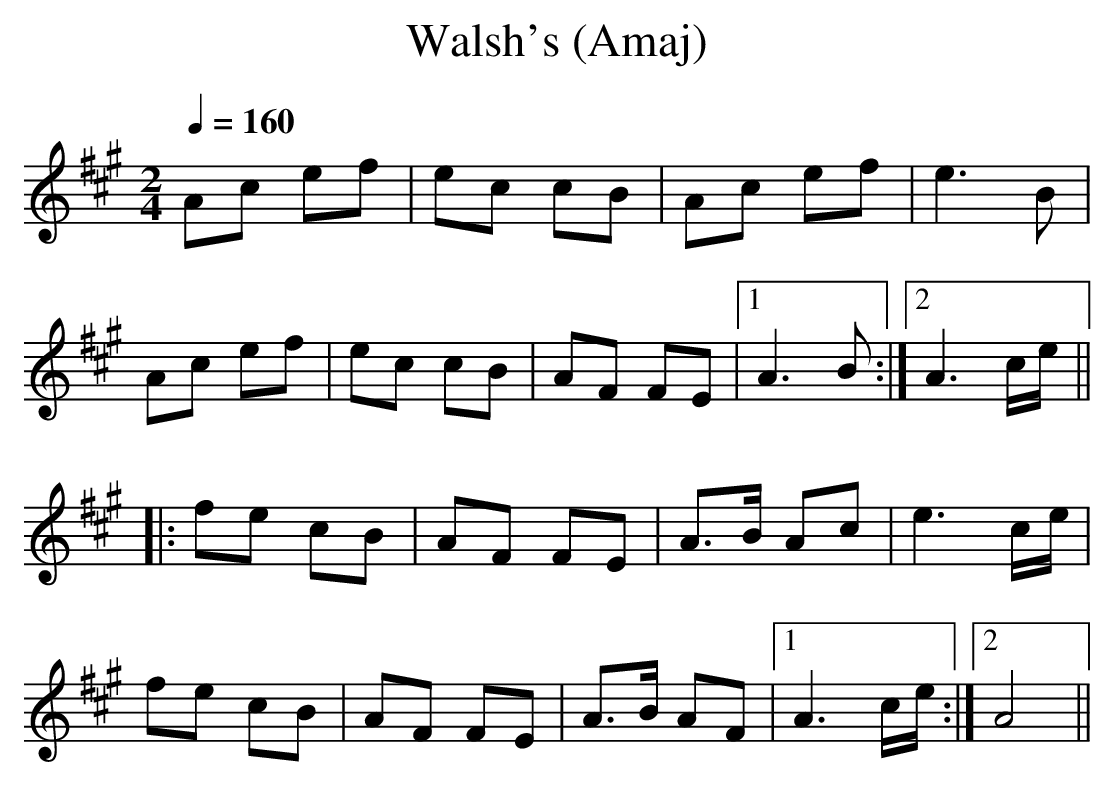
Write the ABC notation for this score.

X:1
T:Walsh's (Amaj)
Q:1/4=160
M:2/4
L:1/8
K:Amaj
Ac ef|ec cB|Ac ef|e3B|
Ac ef|ec cB|AF FE|1A3B:|2A3c/e/||
|:fe cB|AF FE|A>B Ac|e3c/e/|
fe cB|AF FE|A>B AF|1A3c/e/:|2A4||
